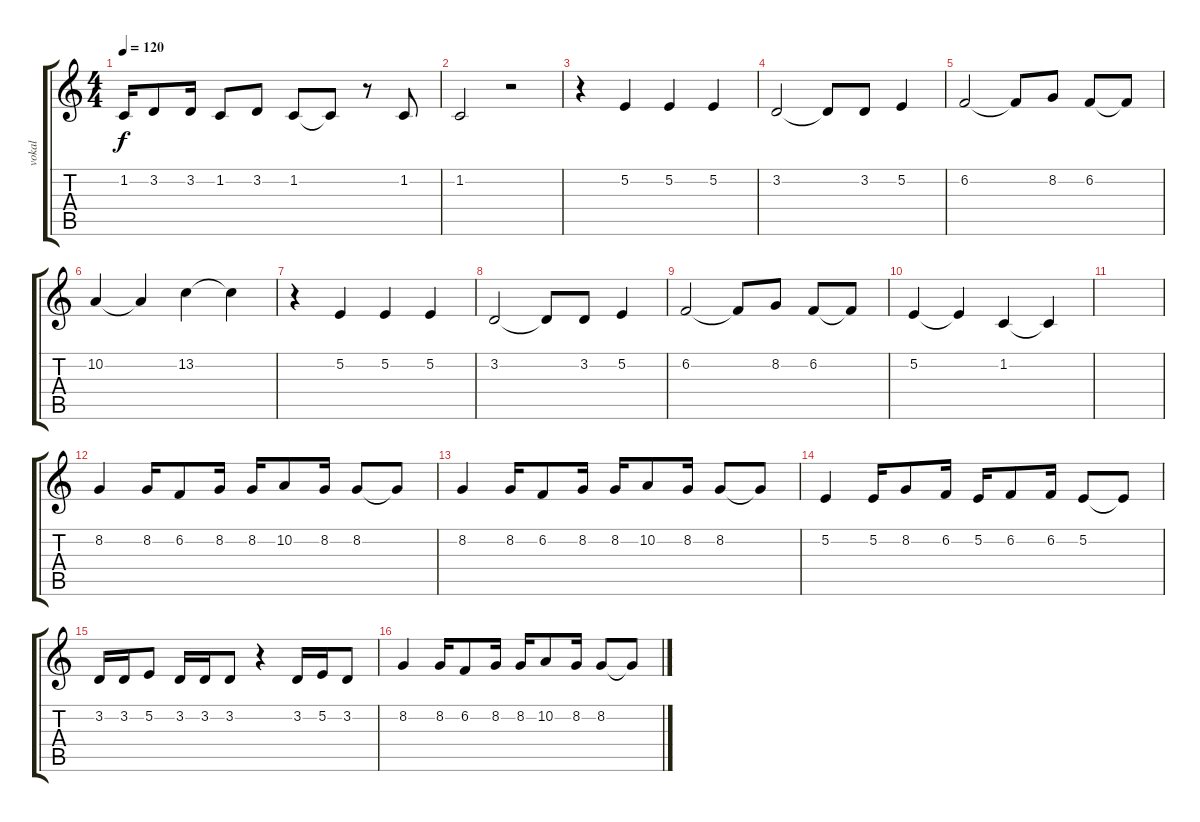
\track ("vokal" "vokal") {instrument pad4choir}
\staff {score tabs}
\tuning (E4 B3 G3 D3 A2 E2) {hide}
\ts (4 4)
\tempo 120
\clef g2
\ks c
1.2.16{dy f} 3.2.8 3.2.16 1.2.8 3.2.8 1.2.8 1.2{t}.8 r.8 1.2.8 |
1.2.2 r.2 |
r.4 5.2.4 5.2.4 5.2.4 |
3.2.2 3.2{t}.8 3.2.8 5.2.4 |
6.2.2 6.2{t}.8 8.2.8 6.2.8 6.2{t}.8 |
10.2.4 10.2{t}.4 13.2.4 13.2{t}.4 |
r.4 5.2.4 5.2.4 5.2.4 |
3.2.2 3.2{t}.8 3.2.8 5.2.4 |
6.2.2 6.2{t}.8 8.2.8 6.2.8 6.2{t}.8 |
5.2.4 5.2{t}.4 1.2.4 1.2{t}.4 |
|
8.2.4 8.2.16 6.2.8 8.2.16 8.2.16 10.2.8 8.2.16 8.2.8 8.2{t}.8 |
8.2.4 8.2.16 6.2.8 8.2.16 8.2.16 10.2.8 8.2.16 8.2.8 8.2{t}.8 |
5.2.4 5.2.16 8.2.8 6.2.16 5.2.16 6.2.8 6.2.16 5.2.8 5.2{t}.8 |
3.2.16 3.2.16 5.2.8 3.2.16 3.2.16 3.2.8 r.4 3.2.16 5.2.16 3.2.8 |
8.2.4 8.2.16 6.2.8 8.2.16 8.2.16 10.2.8 8.2.16 8.2.8 8.2{t}.8
